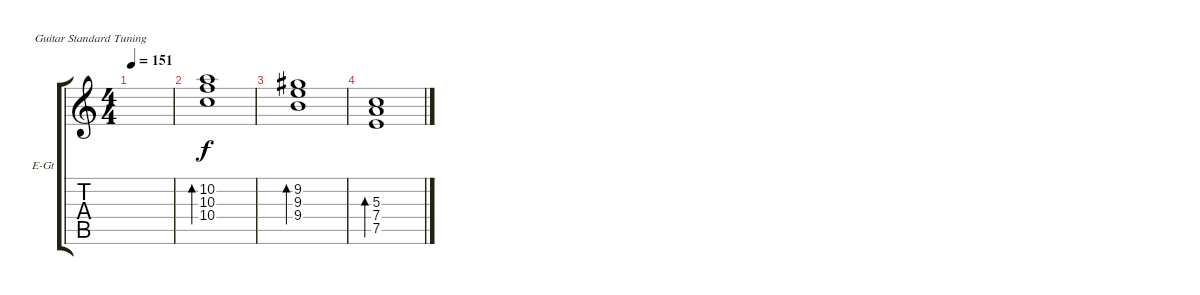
\defaultSystemsLayout 4
\bracketExtendMode groupsimilarinstruments
\firstSystemTrackNameOrientation horizontal
\otherSystemsTrackNameOrientation horizontal
\track ("Turner" "E-Gt") {instrument electricguitarclean}
\staff {score tabs}
\tuning (E4 B3 G3 D3 A2 E2)
\ts (4 4)
\tempo 151
\clef g2
\ks c
|
(10.4 10.3 10.2).1{bd 110} |
(9.4 9.3 9.2).1{bd 110} |
(7.5 7.4 5.3).1{bd 107}
